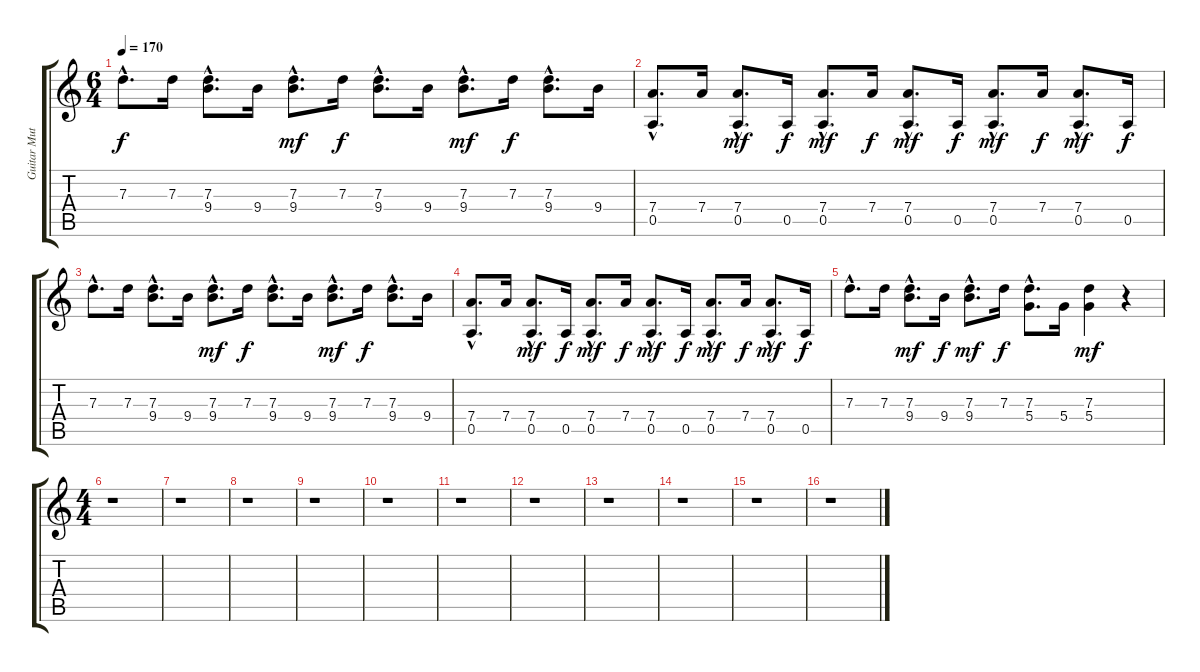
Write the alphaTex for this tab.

\track ("Guitar Muted" "Guitar Mut") {instrument electricguitarmuted}
\staff {score tabs}
\tuning (E4 B3 G3 D3 A2 E2) {hide}
\ts (6 4)
\tempo 170
\clef g2
\ks c
7.3{hac}.8{d dy f} 7.3.16 (7.3{hac} 9.4{hac}).8{d} 9.4.16 (7.3 9.4{hac}).8{d dy mf} 7.3.16{dy f} (7.3{hac} 9.4{hac}).8{d} 9.4.16 (7.3 9.4{hac}).8{d dy mf} 7.3.16{dy f} (7.3{hac} 9.4{hac}).8{d} 9.4.16 |
(7.4{hac} 0.5{hac}).8{d} 7.4.16 (7.4{hac} 0.5{hac}).8{d dy mf} 0.5.16{dy f} (7.4{hac} 0.5).8{d dy mf} 7.4.16{dy f} (7.4{hac} 0.5{hac}).8{d dy mf} 0.5.16{dy f} (7.4{hac} 0.5).8{d dy mf} 7.4.16{dy f} (7.4{hac} 0.5{hac}).8{d dy mf} 0.5.16{dy f} |
7.3{hac}.8{d} 7.3.16 (7.3{hac} 9.4{hac}).8{d} 9.4.16 (7.3 9.4{hac}).8{d dy mf} 7.3.16{dy f} (7.3{hac} 9.4{hac}).8{d} 9.4.16 (7.3 9.4{hac}).8{d dy mf} 7.3.16{dy f} (7.3{hac} 9.4{hac}).8{d} 9.4.16 |
(7.4{hac} 0.5{hac}).8{d} 7.4.16 (7.4{hac} 0.5{hac}).8{d dy mf} 0.5.16{dy f} (7.4{hac} 0.5).8{d dy mf} 7.4.16{dy f} (7.4{hac} 0.5{hac}).8{d dy mf} 0.5.16{dy f} (7.4{hac} 0.5).8{d dy mf} 7.4.16{dy f} (7.4{hac} 0.5{hac}).8{d dy mf} 0.5.16{dy f} |
7.3{hac}.8{d} 7.3.16 (7.3{hac} 9.4{hac}).8{d dy mf} 9.4.16{dy f} (7.3 9.4{hac}).8{d dy mf} 7.3.16{dy f} (7.3{hac} 5.4{hac}).8{d} 5.4.16 (7.3 5.4).4{dy mf} r.4 |
\ts (4 4)
r.1 |
r.1 |
r.1 |
r.1 |
r.1 |
r.1 |
r.1 |
r.1 |
r.1 |
r.1 |
r.1
